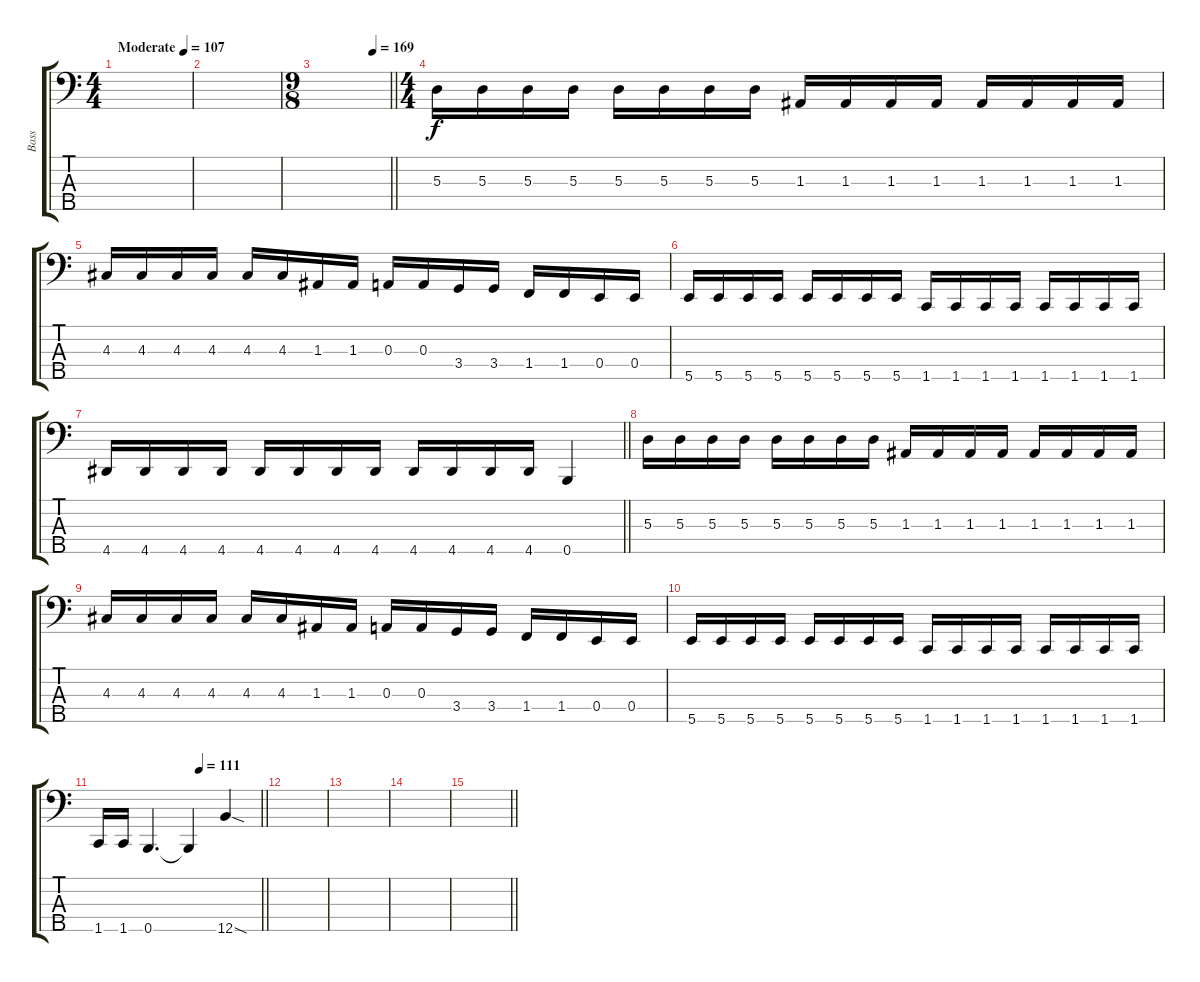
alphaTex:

\track ("Bass" "Bass") {mute instrument electricbassfinger}
\staff {score tabs}
\tuning (G2 D2 A1 E1 B0) {hide}
\ts (4 4)
\tempo (107 "Moderate")
\clef f4
\ks c
|
|
\ts (9 8)
\tempo (169 0.7777777777777778)
\barLineRight lightlight
|
\ts (4 4)
\section ("" "")
5.3.16 5.3.16 5.3.16 5.3.16 5.3.16 5.3.16 5.3.16 5.3.16 1.3.16 1.3.16 1.3.16 1.3.16 1.3.16 1.3.16 1.3.16 1.3.16 |
4.3.16 4.3.16 4.3.16 4.3.16 4.3.16 4.3.16 1.3.16 1.3.16 0.3.16 0.3.16 3.4.16 3.4.16 1.4.16 1.4.16 0.4.16 0.4.16 |
5.5.16 5.5.16 5.5.16 5.5.16 5.5.16 5.5.16 5.5.16 5.5.16 1.5.16 1.5.16 1.5.16 1.5.16 1.5.16 1.5.16 1.5.16 1.5.16 |
\barLineRight lightlight
4.5.16 4.5.16 4.5.16 4.5.16 4.5.16 4.5.16 4.5.16 4.5.16 4.5.16 4.5.16 4.5.16 4.5.16 0.5.4 |
5.3.16 5.3.16 5.3.16 5.3.16 5.3.16 5.3.16 5.3.16 5.3.16 1.3.16 1.3.16 1.3.16 1.3.16 1.3.16 1.3.16 1.3.16 1.3.16 |
4.3.16 4.3.16 4.3.16 4.3.16 4.3.16 4.3.16 1.3.16 1.3.16 0.3.16 0.3.16 3.4.16 3.4.16 1.4.16 1.4.16 0.4.16 0.4.16 |
5.5.16 5.5.16 5.5.16 5.5.16 5.5.16 5.5.16 5.5.16 5.5.16 1.5.16 1.5.16 1.5.16 1.5.16 1.5.16 1.5.16 1.5.16 1.5.16 |
\tempo (111 0.625)
\barLineRight lightlight
1.5.16 1.5.16 0.5.4{d} 0.5{t}.4 12.5{sod}.4 |
\section ("" "")
|
|
|
\barLineRight lightlight
